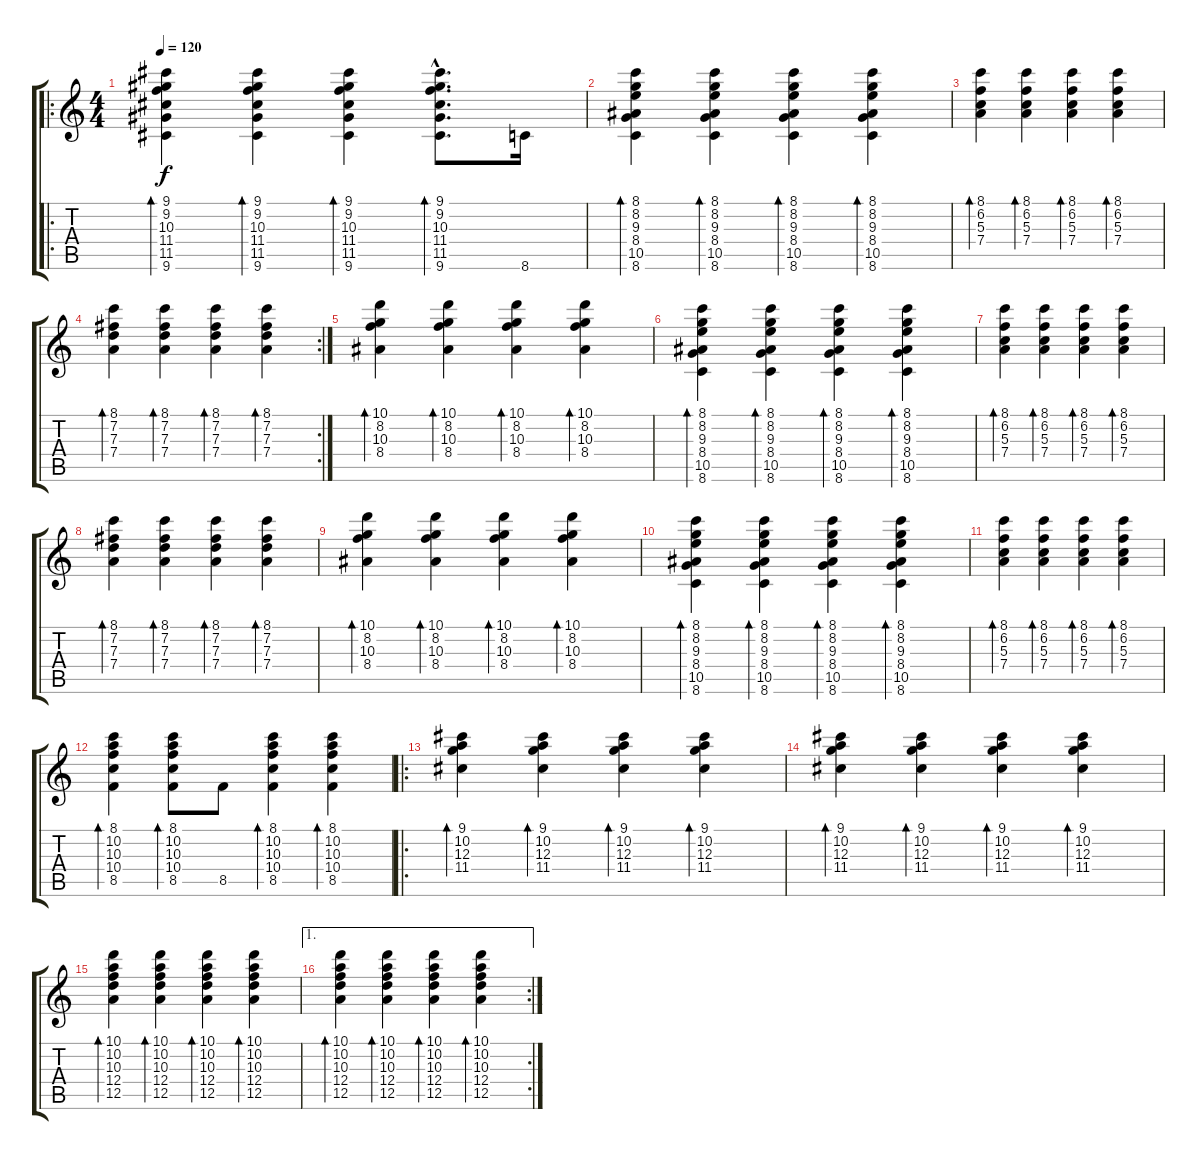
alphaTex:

\track "" {instrument acousticguitarnylon}
\staff {score tabs}
\tuning (E4 B3 G3 D3 A2 E2) {hide}
\ro
\ts (4 4)
\tempo 120
\clef g2
\ks c
(9.1 9.2 10.3 11.4 11.5 9.6).4{bd 60 dy f instrument acousticguitarnylon} (9.1 9.2 10.3 11.4 11.5 9.6).4{bd 60} (9.1 9.2 10.3 11.4 11.5 9.6).4{bd 60} (9.1{hac} 9.2{hac} 10.3{hac} 11.4{hac} 11.5{hac} 9.6{hac}).8{d bd 60} 8.6.16 |
(8.1 8.2 9.3 8.4 10.5 8.6).4{bd 60} (8.1 8.2 9.3 8.4 10.5 8.6).4{bd 60} (8.1 8.2 9.3 8.4 10.5 8.6).4{bd 60} (8.1 8.2 9.3 8.4 10.5 8.6).4{bd 60} |
(8.1 6.2 5.3 7.4).4{bd 60} (8.1 6.2 5.3 7.4).4{bd 60} (8.1 6.2 5.3 7.4).4{bd 60} (8.1 6.2 5.3 7.4).4{bd 60} |
\rc 2
(8.1 7.2 7.3 7.4).4{bd 60} (8.1 7.2 7.3 7.4).4{bd 60} (8.1 7.2 7.3 7.4).4{bd 60} (8.1 7.2 7.3 7.4).4{bd 60} |
(10.1 8.2 10.3 8.4).4{bd 60} (10.1 8.2 10.3 8.4).4{bd 60} (10.1 8.2 10.3 8.4).4{bd 60} (10.1 8.2 10.3 8.4).4{bd 60} |
(8.1 8.2 9.3 8.4 10.5 8.6).4{bd 60} (8.1 8.2 9.3 8.4 10.5 8.6).4{bd 60} (8.1 8.2 9.3 8.4 10.5 8.6).4{bd 60} (8.1 8.2 9.3 8.4 10.5 8.6).4{bd 60} |
(8.1 6.2 5.3 7.4).4{bd 60} (8.1 6.2 5.3 7.4).4{bd 60} (8.1 6.2 5.3 7.4).4{bd 60} (8.1 6.2 5.3 7.4).4{bd 60} |
(8.1 7.2 7.3 7.4).4{bd 60} (8.1 7.2 7.3 7.4).4{bd 60} (8.1 7.2 7.3 7.4).4{bd 60} (8.1 7.2 7.3 7.4).4{bd 60} |
(10.1 8.2 10.3 8.4).4{bd 60} (10.1 8.2 10.3 8.4).4{bd 60} (10.1 8.2 10.3 8.4).4{bd 60} (10.1 8.2 10.3 8.4).4{bd 60} |
(8.1 8.2 9.3 8.4 10.5 8.6).4{bd 60} (8.1 8.2 9.3 8.4 10.5 8.6).4{bd 60} (8.1 8.2 9.3 8.4 10.5 8.6).4{bd 60} (8.1 8.2 9.3 8.4 10.5 8.6).4{bd 60} |
(8.1 6.2 5.3 7.4).4{bd 60} (8.1 6.2 5.3 7.4).4{bd 60} (8.1 6.2 5.3 7.4).4{bd 60} (8.1 6.2 5.3 7.4).4{bd 60} |
(8.1 10.2 10.3 10.4 8.5).4{bd 60} (8.1 10.2 10.3 10.4 8.5).8{bd 60} 8.5.8 (8.1 10.2 10.3 10.4 8.5).4{bd 60} (8.1 10.2 10.3 10.4 8.5).4{bd 60} |
\ro
(9.1 10.2 12.3 11.4).4{bd 60} (9.1 10.2 12.3 11.4).4{bd 60} (9.1 10.2 12.3 11.4).4{bd 60} (9.1 10.2 12.3 11.4).4{bd 60} |
(9.1 10.2 12.3 11.4).4{bd 60} (9.1 10.2 12.3 11.4).4{bd 60} (9.1 10.2 12.3 11.4).4{bd 60} (9.1 10.2 12.3 11.4).4{bd 60} |
(10.1 10.2 10.3 12.4 12.5).4{bd 60} (10.1 10.2 10.3 12.4 12.5).4{bd 60} (10.1 10.2 10.3 12.4 12.5).4{bd 60} (10.1 10.2 10.3 12.4 12.5).4{bd 60} |
\ae 1
\rc 2
(10.1 10.2 10.3 12.4 12.5).4{bd 60} (10.1 10.2 10.3 12.4 12.5).4{bd 60} (10.1 10.2 10.3 12.4 12.5).4{bd 60} (10.1 10.2 10.3 12.4 12.5).4{bd 60}
